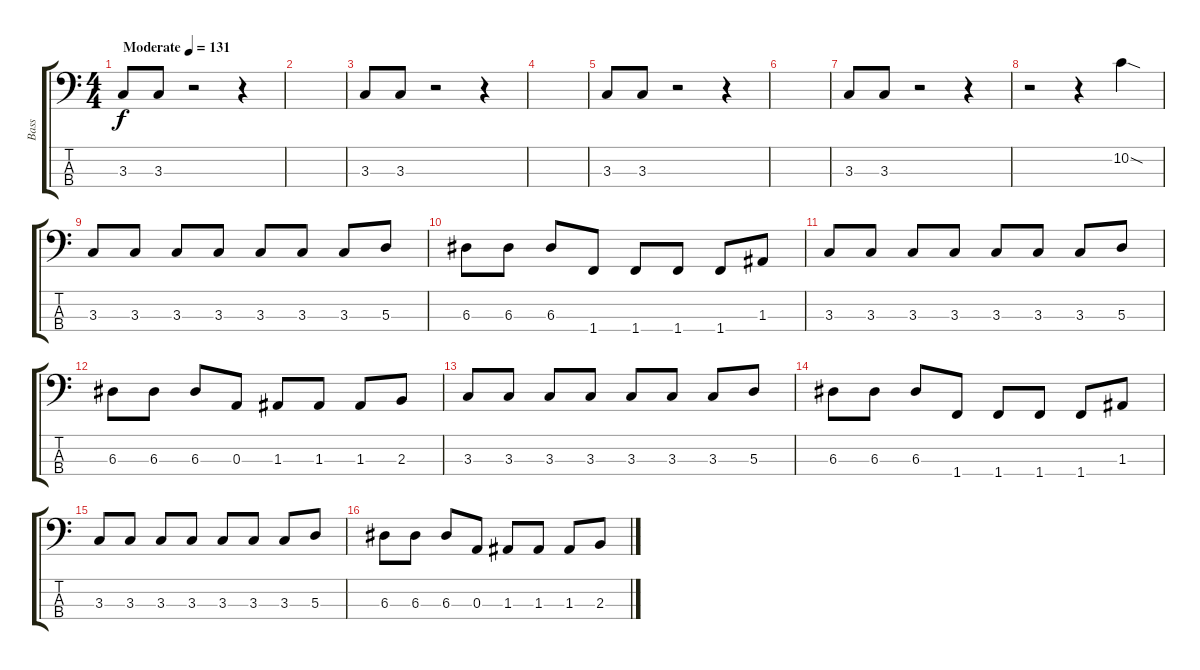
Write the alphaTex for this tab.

\track ("Bass" "Bass") {instrument electricbasspick}
\staff {score tabs}
\tuning (G2 D2 A1 E1) {hide}
\ts (4 4)
\tempo (131 "Moderate")
\clef f4
\ks c
3.3.8{dy f instrument electricbasspick} 3.3.8 r.2 r.4 |
|
3.3.8 3.3.8 r.2 r.4 |
|
3.3.8 3.3.8 r.2 r.4 |
|
3.3.8 3.3.8 r.2 r.4 |
r.2 r.4 10.2{sod}.4 |
3.3.8 3.3.8 3.3.8 3.3.8 3.3.8 3.3.8 3.3.8 5.3.8 |
6.3.8 6.3.8 6.3.8 1.4.8 1.4.8 1.4.8 1.4.8 1.3.8 |
3.3.8 3.3.8 3.3.8 3.3.8 3.3.8 3.3.8 3.3.8 5.3.8 |
6.3.8 6.3.8 6.3.8 0.3.8 1.3.8 1.3.8 1.3.8 2.3.8 |
3.3.8 3.3.8 3.3.8 3.3.8 3.3.8 3.3.8 3.3.8 5.3.8 |
6.3.8 6.3.8 6.3.8 1.4.8 1.4.8 1.4.8 1.4.8 1.3.8 |
3.3.8 3.3.8 3.3.8 3.3.8 3.3.8 3.3.8 3.3.8 5.3.8 |
6.3.8 6.3.8 6.3.8 0.3.8 1.3.8 1.3.8 1.3.8 2.3.8
